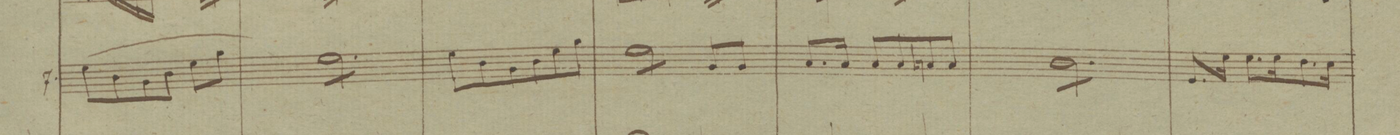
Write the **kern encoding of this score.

**kern	**dynam
*I"7.	*
*clefC3	*
*k[b-]	*
*M3/4	*
(8f\L	.
8c\	.
8A\	.
8c\J	.
8f\L	.
8a\J)	.
=84	=84
8f\L	.
8f\	.
8f\	.
8f\	.
8f\	.
8f\J	.
=85	=85
8f\L	.
8c\	.
8A\	.
8c\	.
8f\	.
8a\J	.
=86	=86
8f\L	.
8f\	.
8f\	.
8f\J	.
*Xtremolo	*
8A/L	.
8A/J	.
=87	=87
8.B-/L	.
16B-/Jk	.
8B-/L	.
8B-/	.
8Bn/	.
8B/J	.
=88	=88
*tremolo	*
8c\L	.
8c\	.
8c\	.
8c\	.
8c\	.
8c\J	.
=89	=89
8.F\L	.
16f/Jk	.
8.f\L	.
16f\K	.
8.e\	.
16d\Jk	.
=90	=90
*-	*-
